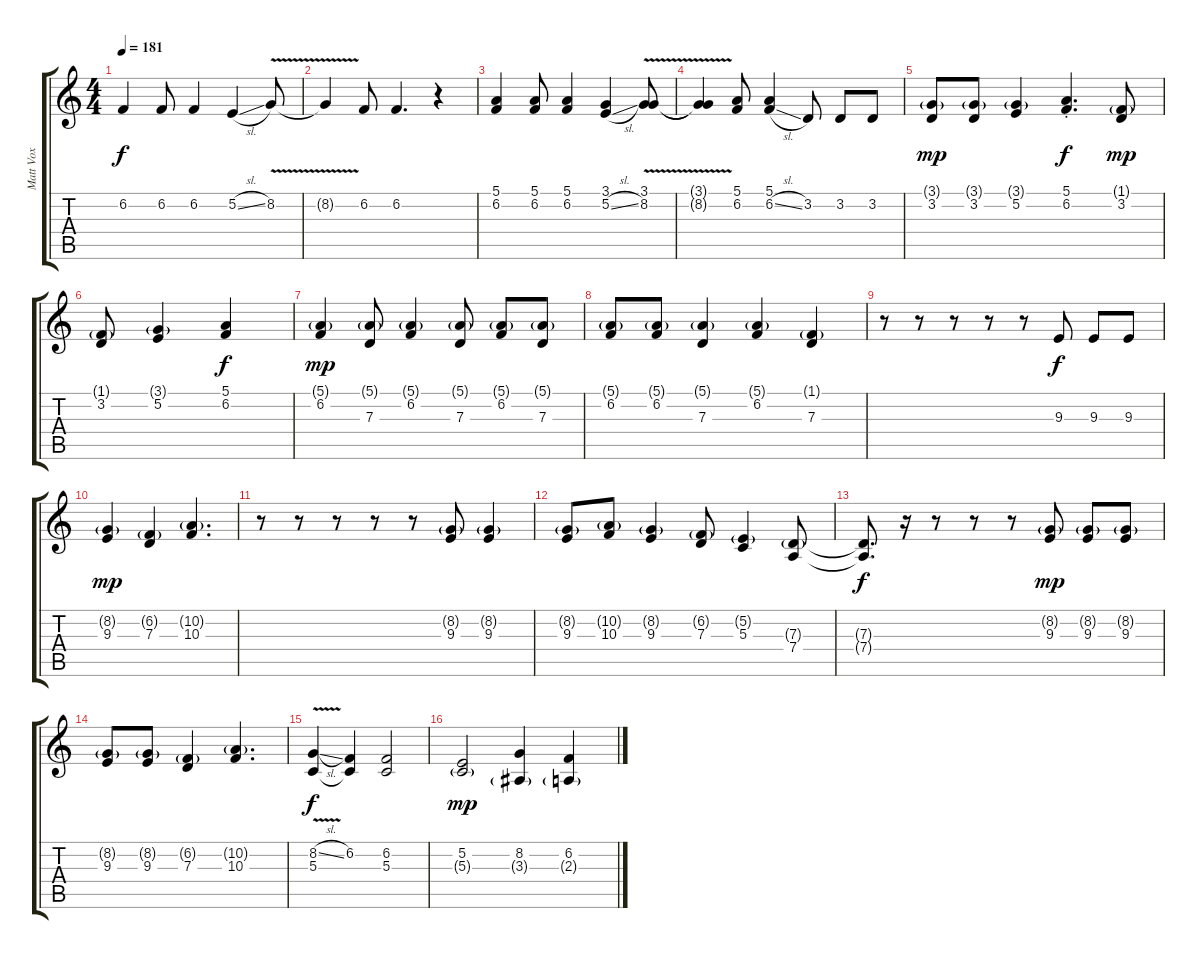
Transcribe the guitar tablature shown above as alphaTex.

\track ("Matt Vox" "Matt Vox") {instrument tenorsax}
\staff {score tabs}
\tuning (E4 B3 G3 D3 A2 E2) {hide}
\ts (4 4)
\tempo 181
\clef g2
\ks c
6.2.4{dy f} 6.2.8 6.2.4 5.2{sl}.4 8.2{v}.8 |
8.2{t}.4 6.2.8 6.2.4{d} r.4 |
(5.1 6.2).4 (5.1 6.2).8 (5.1 6.2).4 (3.1 5.2{sl}).4 (3.1 8.2{v}).8 |
(3.1{t} 8.2{t}).4 (5.1 6.2).8 (5.1 6.2{sl}).4 3.2.8 3.2.8 3.2.8 |
(3.1{g} 3.2).8{dy mp} (3.1{g} 3.2).8 (3.1{g} 5.2).4 (5.1 6.2{st}).4{d dy f} (1.1{g} 3.2).8{dy mp} |
(1.1{g} 3.2).8 (3.1{g} 5.2).4 (5.1 6.2).4{dy f} |
(5.1{g} 6.2).4{dy mp} (5.1{g} 7.3).8 (5.1{g} 6.2).4 (5.1{g} 7.3).8 (5.1{g} 6.2).8 (5.1{g} 7.3).8 |
(5.1{g} 6.2).8 (5.1{g} 6.2).8 (5.1{g} 7.3).4 (5.1{g} 6.2).4 (1.1{g} 7.3).4 |
r.8 r.8 r.8 r.8 r.8 9.3.8{dy f} 9.3.8 9.3.8 |
(8.2{g} 9.3).4{dy mp} (6.2{g} 7.3).4 (10.2{g} 10.3).4{d} |
r.8 r.8 r.8 r.8 r.8 (8.2{g} 9.3).8 (8.2{g} 9.3).4 |
(8.2{g} 9.3).8 (10.2{g} 10.3).8 (8.2{g} 9.3).4 (6.2{g} 7.3).8 (5.2{g} 5.3).4 (7.3{g} 7.4).8 |
(7.3{t} 7.4{t}).8{d dy f} r.16 r.8 r.8 r.8 (8.2{g} 9.3).8{dy mp} (8.2{g} 9.3).8 (8.2{g} 9.3).8 |
(8.2{g} 9.3).8 (8.2{g} 9.3).8 (6.2{g} 7.3).4 (10.2{g} 10.3).4{d} |
(8.2{v sl} 5.3).4{dy f} (6.2 5.3{t}).4 (6.2 5.3).2 |
(5.2 5.3{g}).2{dy mp} (8.2 3.3{g}).4 (6.2 2.3{g}).4
